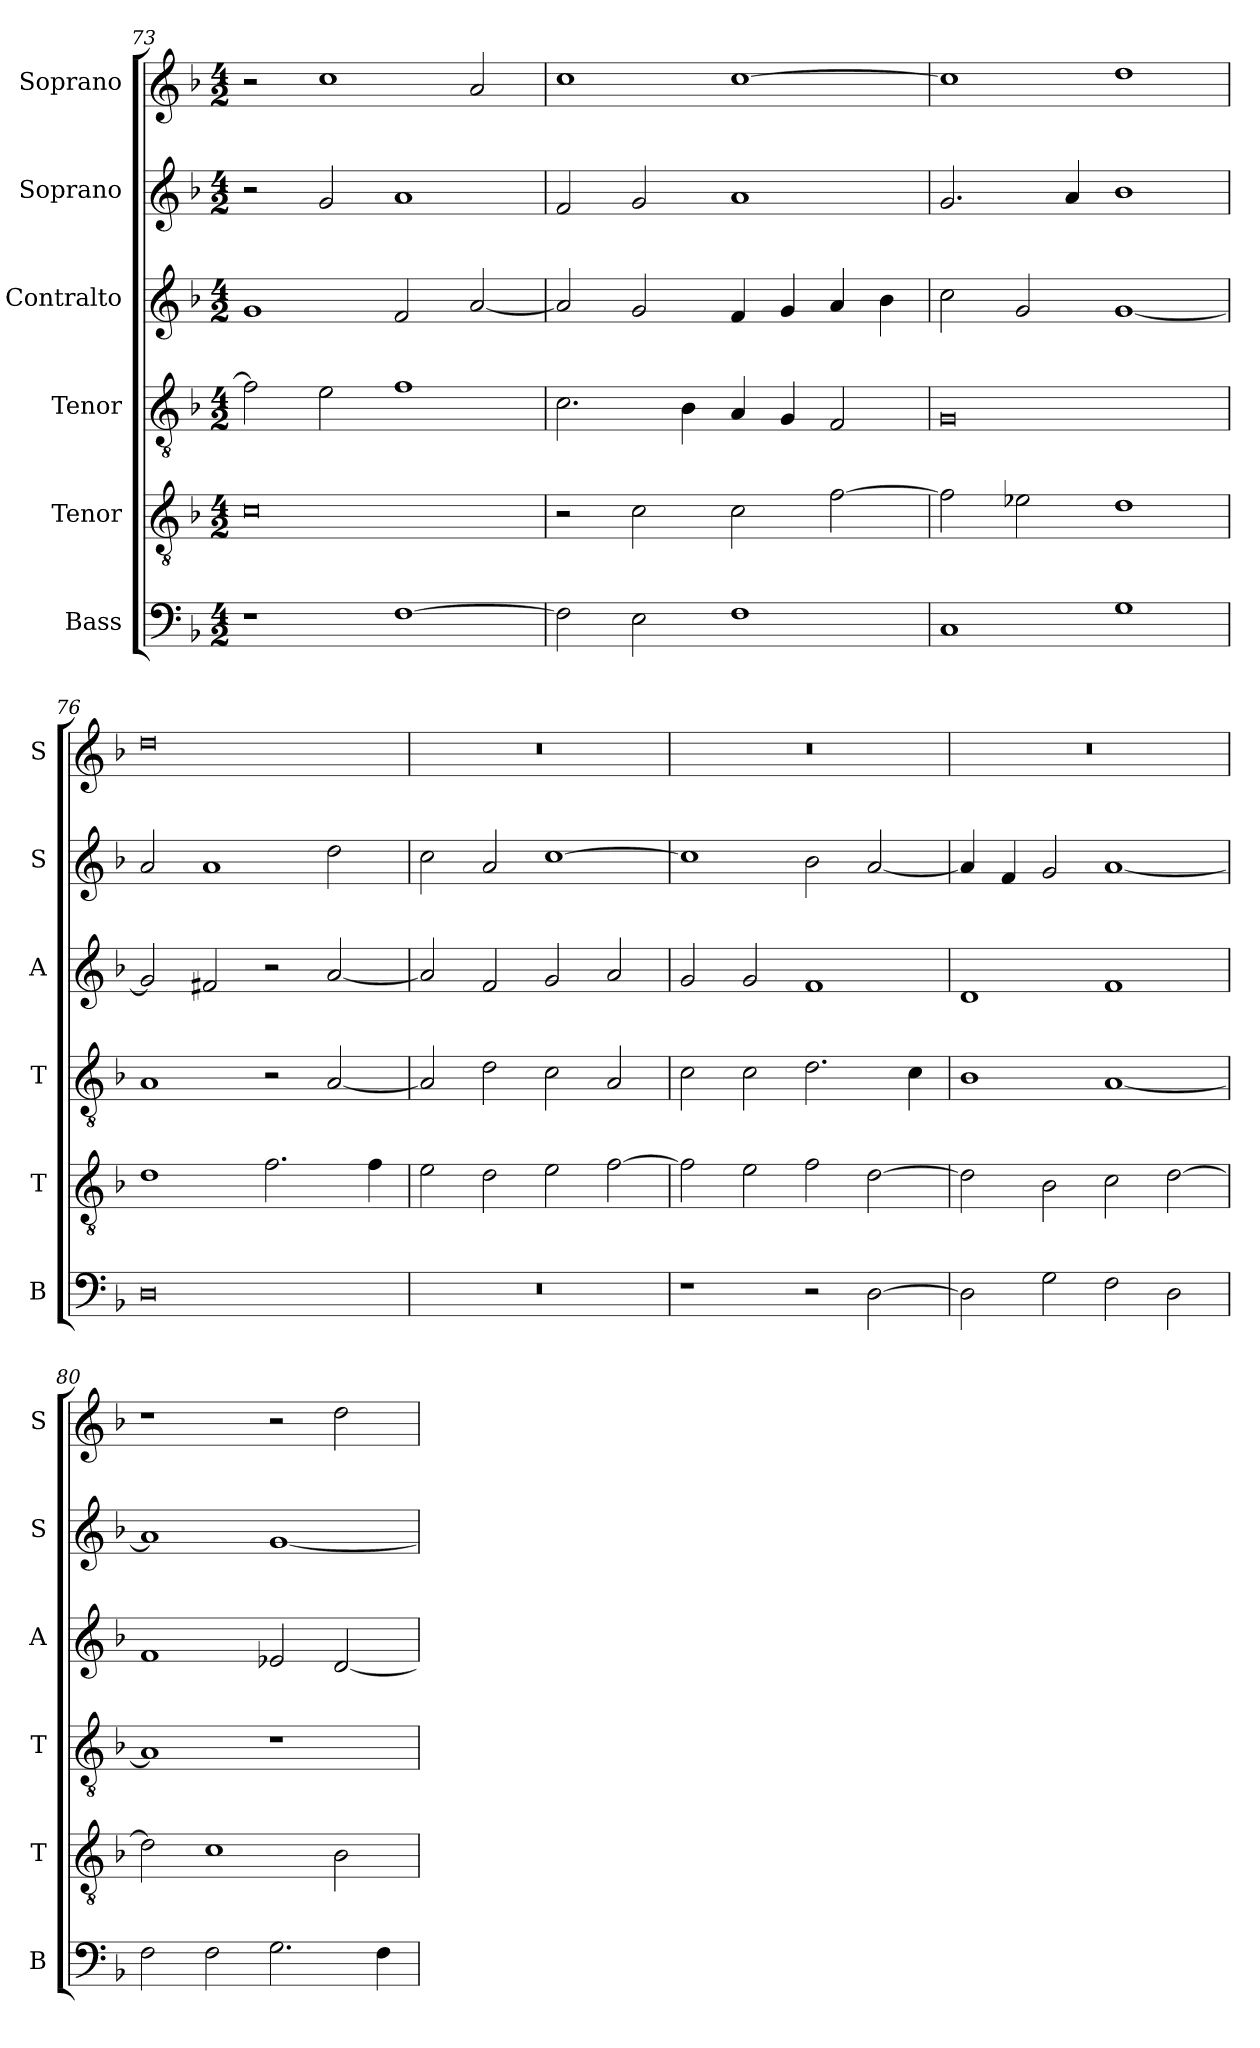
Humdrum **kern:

**kern	**kern	**kern	**kern	**kern	**kern
*part6	*part5	*part4	*part3	*part2	*part1
*staff6	*staff5	*staff4	*staff3	*staff2	*staff1
*I"Bass	*I"Tenor	*I"Tenor	*I"Contralto	*I"Soprano	*I"Soprano
*I'B	*I'T	*I'T	*I'A	*I'S	*I'S
*clefF4	*clefGv2	*clefGv2	*clefG2	*clefG2	*clefG2
*k[b-]	*k[b-]	*k[b-]	*k[b-]	*k[b-]	*k[b-]
*G:dor	*G:dor	*G:dor	*G:dor	*G:dor	*G:dor
*M4/2	*M4/2	*M4/2	*M4/2	*M4/2	*M4/2
=73	=73	=73	=73	=73	=73
1r	0c	2f]	1g	2r	2r
.	.	2e	.	2g	1cc
[1F	.	1f	2f	1a	.
.	.	.	[2a	.	2a
=74	=74	=74	=74	=74	=74
2F]	2r	2.c	2a]	2f	1cc
2E	2c	.	2g	2g	.
.	.	4B-	.	.	.
1F	2c	4A	4f	1a	[1cc
.	.	4G	4g	.	.
.	[2f	2F	4a	.	.
.	.	.	4b-	.	.
=75	=75	=75	=75	=75	=75
1C	2f]	0G	2cc	2.g	1cc]
.	2e-X	.	2g	.	.
.	.	.	.	4a	.
1G	1d	.	[1g	1b-	1dd
=76	=76	=76	=76	=76	=76
0D	1d	1A	2g]	2a	0dd
.	.	.	2f#X	1a	.
.	2.f	2r	2r	.	.
.	.	[2A	[2a	2dd	.
.	4f	.	.	.	.
=77	=77	=77	=77	=77	=77
0r	2e	2A]	2a]	2cc	0r
.	2d	2d	2f	2a	.
.	2e	2c	2g	[1cc	.
.	[2f	2A	2a	.	.
=78	=78	=78	=78	=78	=78
1r	2f]	2c	2g	1cc]	0r
.	2e	2c	2g	.	.
2r	2f	2.d	1f	2b-	.
[2D	[2d	.	.	[2a	.
.	.	4c	.	.	.
=79	=79	=79	=79	=79	=79
2D]	2d]	1B-	1d	4a]	0r
.	.	.	.	4f	.
2G	2B-	.	.	2g	.
2F	2c	[1A	1f	[1a	.
2D	[2d	.	.	.	.
=80	=80	=80	=80	=80	=80
2F	2d]	1A]	1f	1a]	1r
2F	1c	.	.	.	.
2.G	.	1r	2e-X	[1g	2r
.	2B-	.	[2d	.	2dd
4F	.	.	.	.	.
=	=	=	=	=	=
*-	*-	*-	*-	*-	*-
